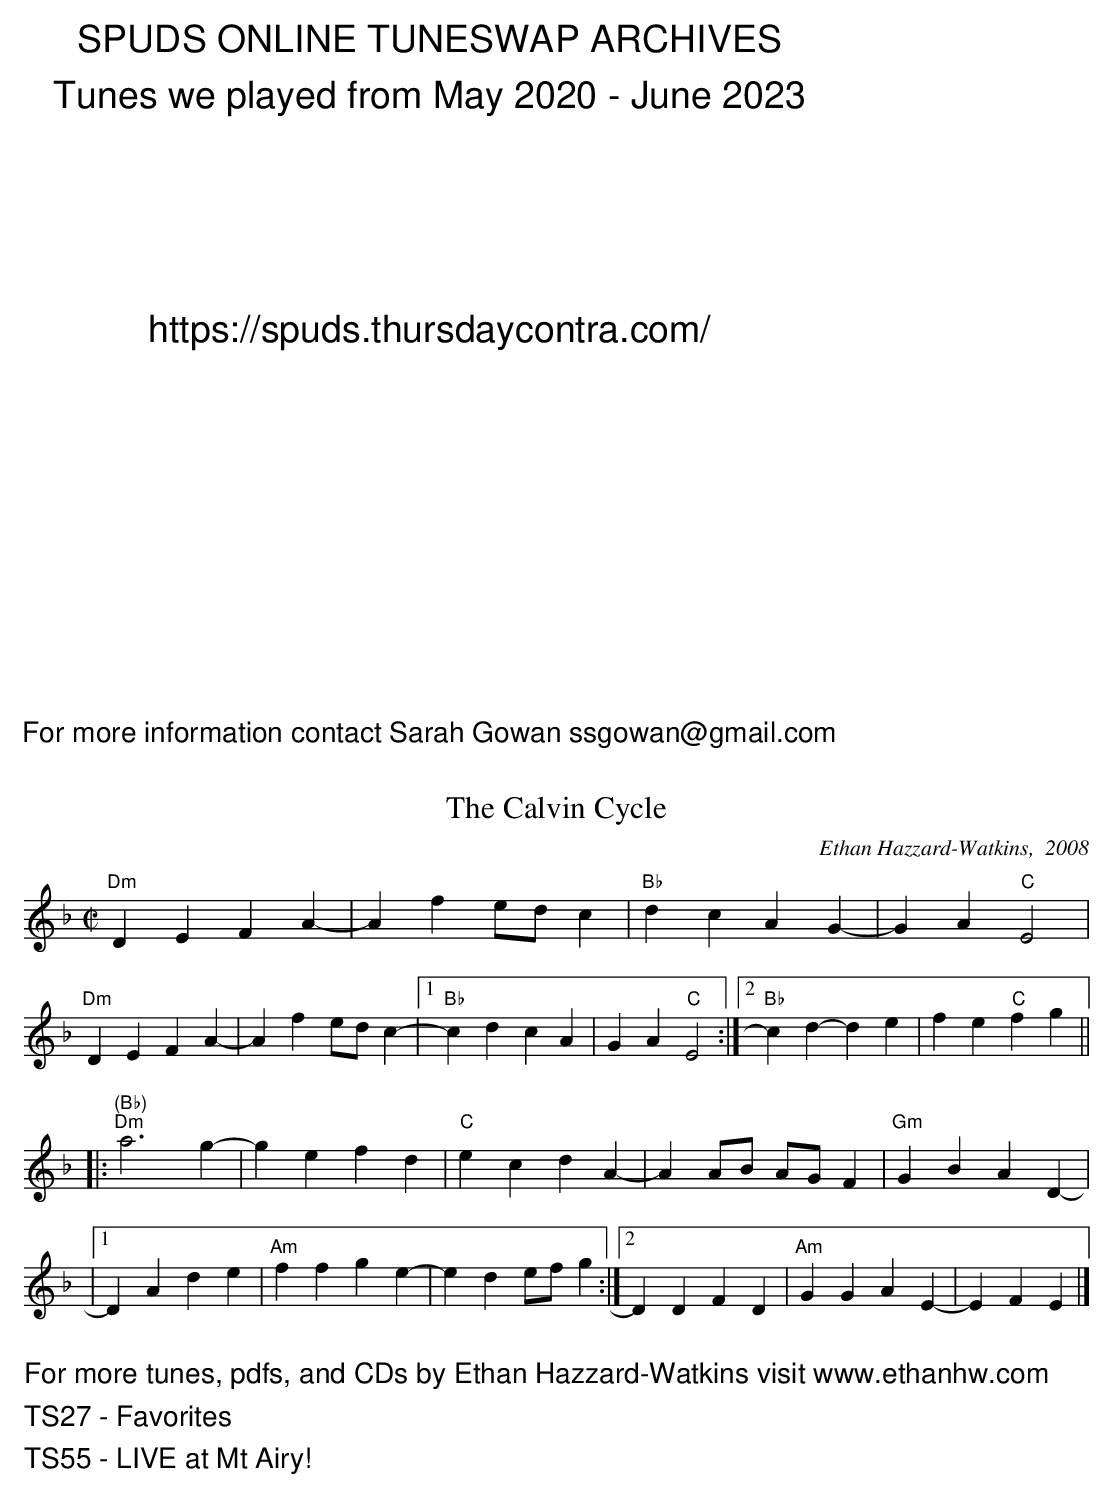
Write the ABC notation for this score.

X:1
T:Calvin Cycle, The
C:Ethan Hazzard-Watkins,  2008
L:1/4
M:C|
K:Dm
"Dm"DEFA-|Af e/d/c| "Bb"dcAG-|GA "C"E2|
"Dm"DEFA-|Af e/d/c-|1"Bb"cdcA|GA"C"E2:|2"Bb"cd-de|fe "C"fg||
|:"(Bb)""Dm"a3g-|gefd|"C"ecdA-|A A/B/ A/G/ F|"Gm"GBAD-|
|1DAde|"Am"ffge-|e d e/f/g:|2DDFD|"Am"GGAE-|EFE|]
